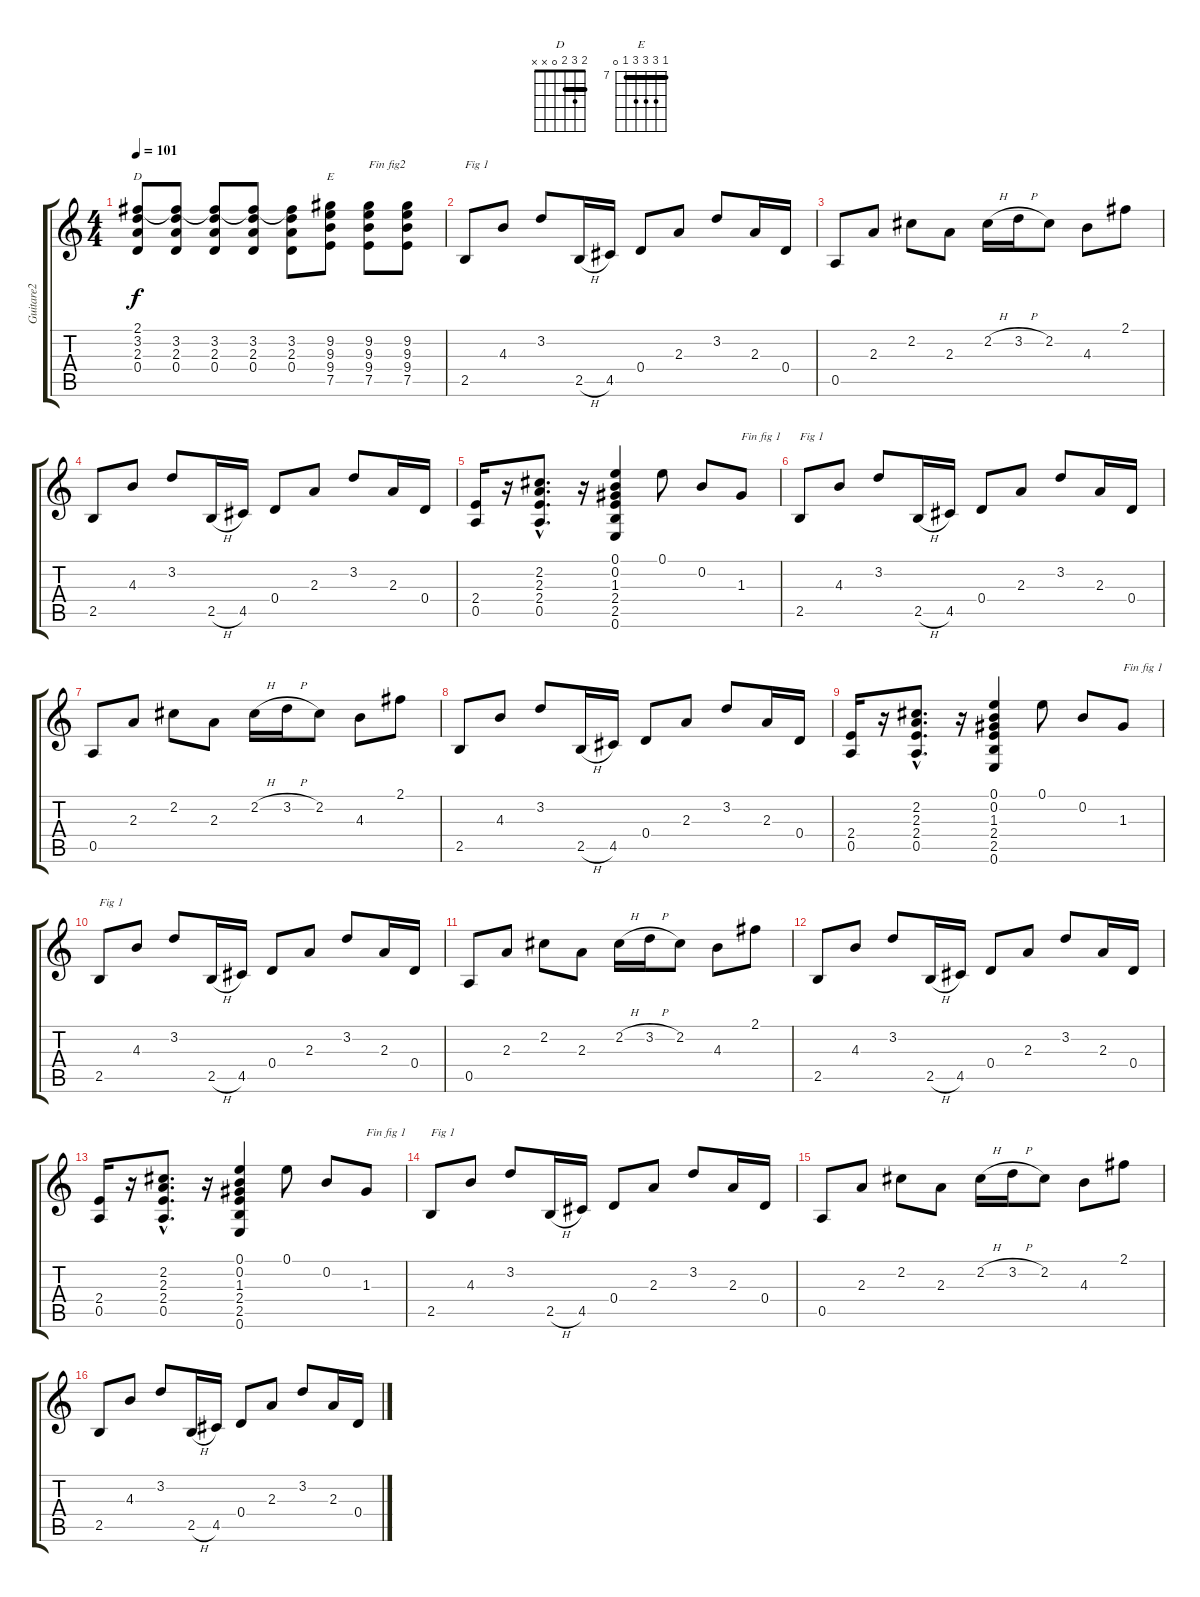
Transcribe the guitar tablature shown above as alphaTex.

\track ("Guitare2" "Guitare2") {instrument acousticguitarnylon}
\staff {score tabs}
\tuning (E4 B3 G3 D3 A2 E2) {hide}
\chord ("D" 2 3 2 0 x x) {barre 2}
\chord ("E" 7 9 9 9 7 0) {firstfret 7 barre 7}
\ts (4 4)
\tempo 101
\clef g2
\ks c
(2.1 3.2 2.3 0.4).8{ch "D" dy f} (2.1{t} 3.2 2.3 0.4).8 (2.1{t} 3.2 2.3 0.4).8 (2.1{t} 3.2 2.3 0.4).8 (2.1{t} 3.2 2.3 0.4).8 (9.2 9.3 9.4 7.5).8{ch "E"} (9.2 9.3 9.4 7.5).8{txt "Fin fig2"} (9.2 9.3 9.4 7.5).8 |
2.5.8{txt "Fig 1"} 4.3.8 3.2.8 2.5{h}.16 4.5.16 0.4.8 2.3.8 3.2.8 2.3.16 0.4.16 |
0.5.8 2.3.8 2.2.8 2.3.8 2.2{h}.16 3.2{h}.16 2.2.8 4.3.8 2.1.8 |
2.5.8 4.3.8 3.2.8 2.5{h}.16 4.5.16 0.4.8 2.3.8 3.2.8 2.3.16 0.4.16 |
(2.4 0.5).16 r.16 (2.2{hac} 2.3{hac} 2.4{hac} 0.5{hac}).8{d} r.16 (0.1 0.2 1.3 2.4 2.5 0.6).4 0.1.8 0.2.8 1.3.8{txt "Fin fig 1"} |
2.5.8{txt "Fig 1"} 4.3.8 3.2.8 2.5{h}.16 4.5.16 0.4.8 2.3.8 3.2.8 2.3.16 0.4.16 |
0.5.8 2.3.8 2.2.8 2.3.8 2.2{h}.16 3.2{h}.16 2.2.8 4.3.8 2.1.8 |
2.5.8 4.3.8 3.2.8 2.5{h}.16 4.5.16 0.4.8 2.3.8 3.2.8 2.3.16 0.4.16 |
(2.4 0.5).16 r.16 (2.2{hac} 2.3{hac} 2.4{hac} 0.5{hac}).8{d} r.16 (0.1 0.2 1.3 2.4 2.5 0.6).4 0.1.8 0.2.8 1.3.8{txt "Fin fig 1"} |
2.5.8{txt "Fig 1"} 4.3.8 3.2.8 2.5{h}.16 4.5.16 0.4.8 2.3.8 3.2.8 2.3.16 0.4.16 |
0.5.8 2.3.8 2.2.8 2.3.8 2.2{h}.16 3.2{h}.16 2.2.8 4.3.8 2.1.8 |
2.5.8 4.3.8 3.2.8 2.5{h}.16 4.5.16 0.4.8 2.3.8 3.2.8 2.3.16 0.4.16 |
(2.4 0.5).16 r.16 (2.2{hac} 2.3{hac} 2.4{hac} 0.5{hac}).8{d} r.16 (0.1 0.2 1.3 2.4 2.5 0.6).4 0.1.8 0.2.8 1.3.8{txt "Fin fig 1"} |
2.5.8{txt "Fig 1"} 4.3.8 3.2.8 2.5{h}.16 4.5.16 0.4.8 2.3.8 3.2.8 2.3.16 0.4.16 |
0.5.8 2.3.8 2.2.8 2.3.8 2.2{h}.16 3.2{h}.16 2.2.8 4.3.8 2.1.8 |
2.5.8 4.3.8 3.2.8 2.5{h}.16 4.5.16 0.4.8 2.3.8 3.2.8 2.3.16 0.4.16
